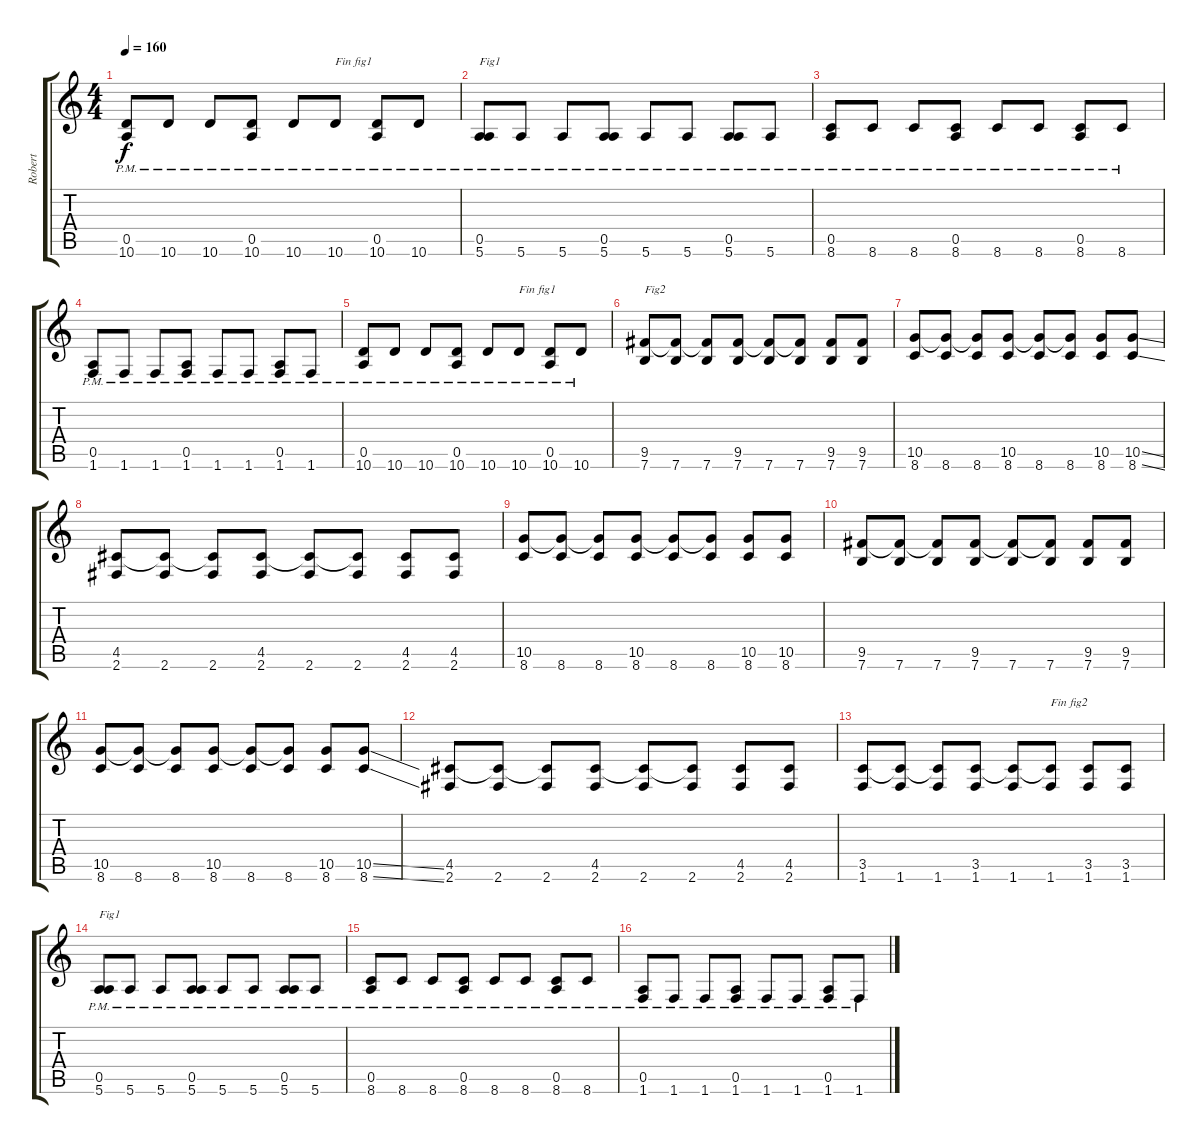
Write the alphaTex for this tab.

\track ("Robert" "Robert") {instrument electricguitarclean}
\staff {score tabs}
\tuning (E4 B3 G3 D3 A2 E2) {hide}
\ts (4 4)
\tempo 160
\clef g2
\ks c
(0.5{pm} 10.6).8{dy f} 10.6{pm}.8 10.6{pm}.8 (0.5{pm} 10.6).8 10.6{pm}.8 10.6{pm}.8{txt "Fin fig1"} (0.5{pm} 10.6).8 10.6{pm}.8 |
(0.5{pm} 5.6).8{txt "Fig1"} 5.6{pm}.8 5.6{pm}.8 (0.5{pm} 5.6).8 5.6{pm}.8 5.6{pm}.8 (0.5{pm} 5.6).8 5.6{pm}.8 |
(0.5{pm} 8.6).8 8.6{pm}.8 8.6{pm}.8 (0.5{pm} 8.6).8 8.6{pm}.8 8.6{pm}.8 (0.5{pm} 8.6).8 8.6{pm}.8 |
(0.5{pm} 1.6).8 1.6{pm}.8 1.6{pm}.8 (0.5{pm} 1.6).8 1.6{pm}.8 1.6{pm}.8 (0.5{pm} 1.6).8 1.6{pm}.8 |
(0.5{pm} 10.6).8 10.6{pm}.8 10.6{pm}.8 (0.5{pm} 10.6).8 10.6{pm}.8 10.6{pm}.8{txt "Fin fig1"} (0.5{pm} 10.6).8 10.6{pm}.8 |
(9.5 7.6).8{txt "Fig2"} (9.5{t} 7.6).8 (9.5{t} 7.6).8 (9.5 7.6).8 (9.5{t} 7.6).8 (9.5{t} 7.6).8 (9.5 7.6).8 (9.5 7.6).8 |
(10.5 8.6).8 (10.5{t} 8.6).8 (10.5{t} 8.6).8 (10.5 8.6).8 (10.5{t} 8.6).8 (10.5{t} 8.6).8 (10.5 8.6).8 (10.5{ss} 8.6{ss}).8 |
(4.5 2.6).8 (4.5{t} 2.6).8 (4.5{t} 2.6).8 (4.5 2.6).8 (4.5{t} 2.6).8 (4.5{t} 2.6).8 (4.5 2.6).8 (4.5 2.6).8 |
(10.5 8.6).8 (10.5{t} 8.6).8 (10.5{t} 8.6).8 (10.5 8.6).8 (10.5{t} 8.6).8 (10.5{t} 8.6).8 (10.5 8.6).8 (10.5 8.6).8 |
(9.5 7.6).8 (9.5{t} 7.6).8 (9.5{t} 7.6).8 (9.5 7.6).8 (9.5{t} 7.6).8 (9.5{t} 7.6).8 (9.5 7.6).8 (9.5 7.6).8 |
(10.5 8.6).8 (10.5{t} 8.6).8 (10.5{t} 8.6).8 (10.5 8.6).8 (10.5{t} 8.6).8 (10.5{t} 8.6).8 (10.5 8.6).8 (10.5{ss} 8.6{ss}).8 |
(4.5 2.6).8 (4.5{t} 2.6).8 (4.5{t} 2.6).8 (4.5 2.6).8 (4.5{t} 2.6).8 (4.5{t} 2.6).8 (4.5 2.6).8 (4.5 2.6).8 |
(3.5 1.6).8 (3.5{t} 1.6).8 (3.5{t} 1.6).8 (3.5 1.6).8 (3.5{t} 1.6).8 (3.5{t} 1.6).8{txt "Fin fig2"} (3.5 1.6).8 (3.5 1.6).8 |
(0.5{pm} 5.6).8{txt "Fig1"} 5.6{pm}.8 5.6{pm}.8 (0.5{pm} 5.6).8 5.6{pm}.8 5.6{pm}.8 (0.5{pm} 5.6).8 5.6{pm}.8 |
(0.5{pm} 8.6).8 8.6{pm}.8 8.6{pm}.8 (0.5{pm} 8.6).8 8.6{pm}.8 8.6{pm}.8 (0.5{pm} 8.6).8 8.6{pm}.8 |
(0.5{pm} 1.6).8 1.6{pm}.8 1.6{pm}.8 (0.5{pm} 1.6).8 1.6{pm}.8 1.6{pm}.8 (0.5{pm} 1.6).8 1.6{pm}.8
